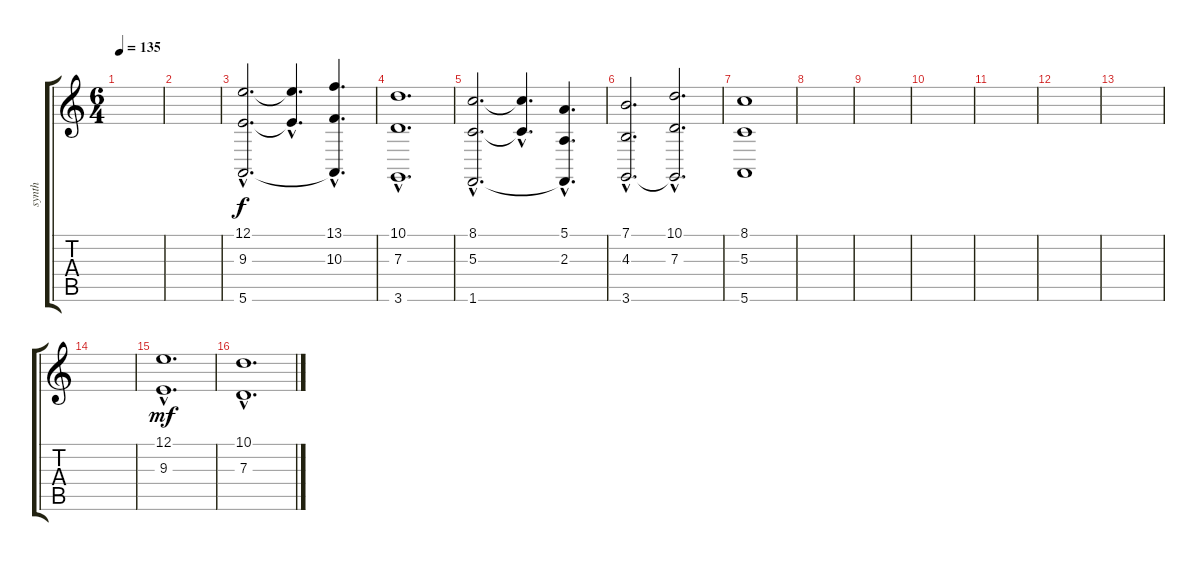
\track ("synth" "synth") {instrument stringensemble2}
\staff {score tabs}
\tuning (E4 B3 G3 D3 A2 E2) {hide}
\ts (6 4)
\tempo 135
\clef g2
\ks c
|
|
(12.1{hac} 9.3{hac} 5.6{hac}).2{d volume 11} (12.1{hac t} 9.3{hac t}).4{d} (13.1{hac} 10.3{hac} 5.6{hac t}).4{d} |
(10.1{hac} 7.3{hac} 3.6{hac}).1{d} |
(8.1{hac} 5.3{hac} 1.6{hac}).2{d} (8.1{hac t} 5.3{hac t}).4{d} (5.1{hac} 2.3{hac} 1.6{hac t}).4{d} |
(7.1{hac} 4.3{hac} 3.6{hac}).2{d} (10.1{hac} 7.3{hac} 3.6{hac t}).2{d} |
(8.1 5.3 5.6).1{volume 7} |
|
|
|
|
|
|
|
(12.1{hac} 9.3{hac}).1{d dy mf volume 12} |
(10.1{hac} 7.3{hac}).1{d}
